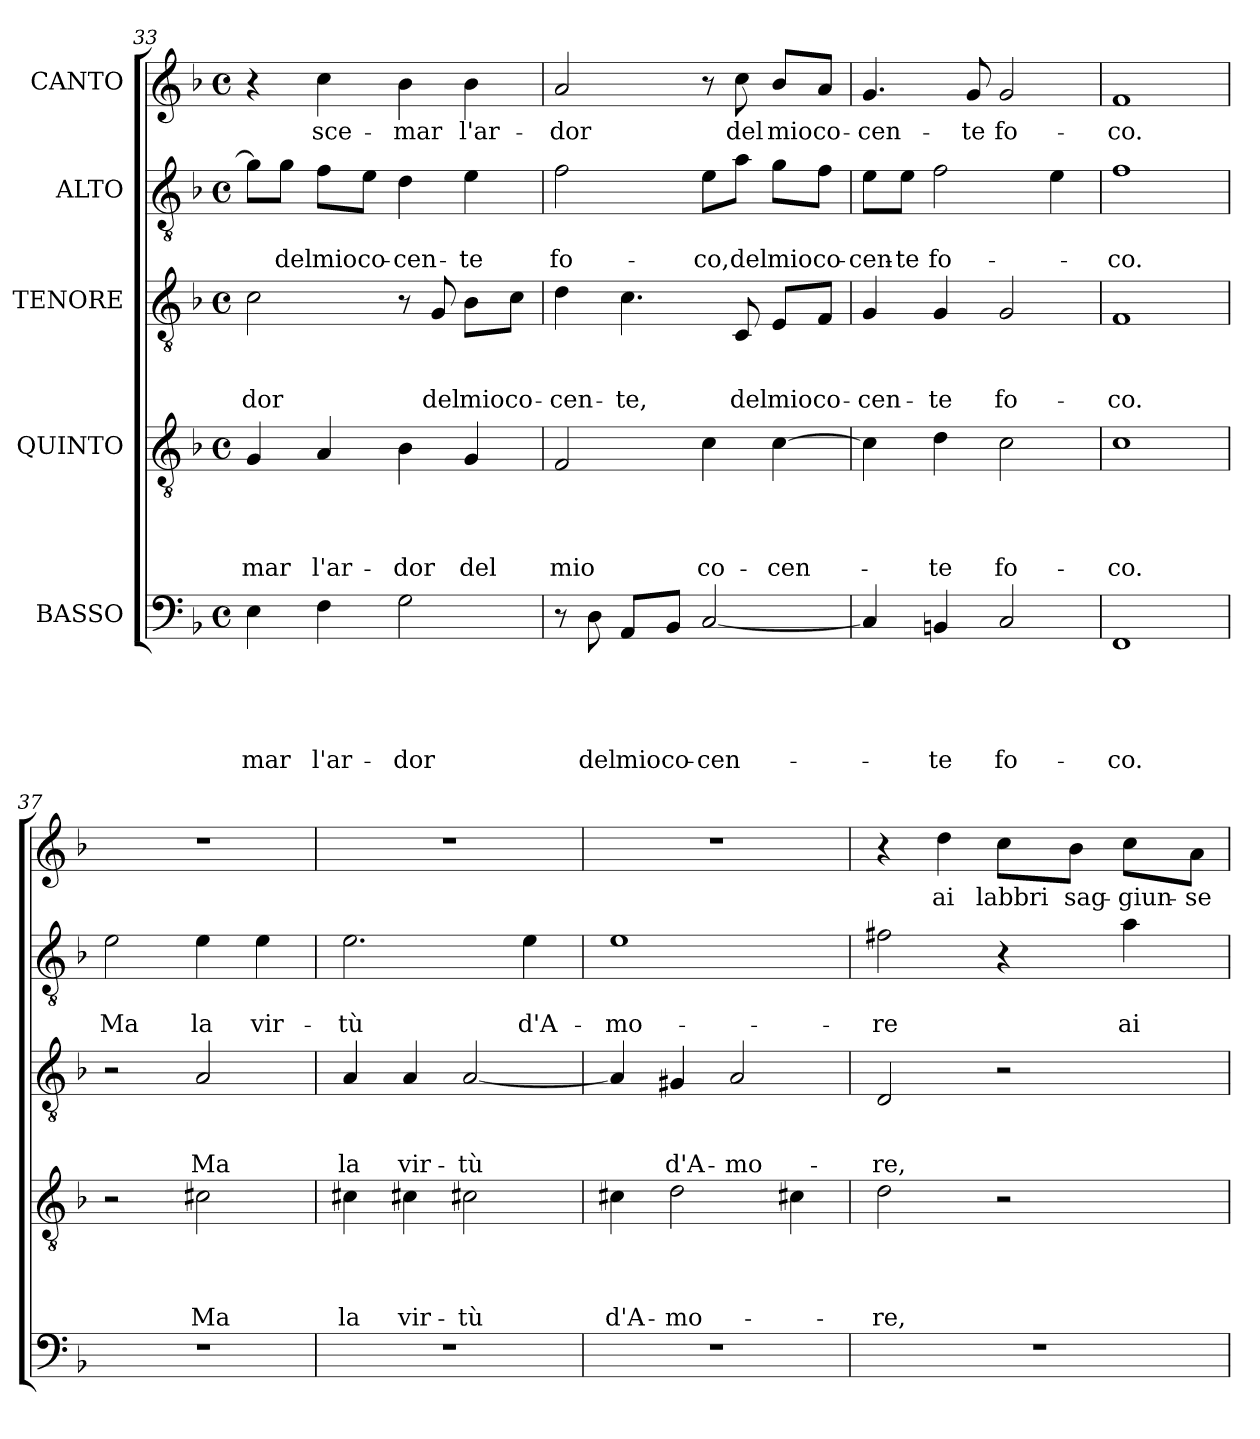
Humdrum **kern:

**kern	**text	**text	**text	**text	**text	**kern	**text	**text	**text	**text	**kern	**text	**text	**text	**kern	**text	**text	**kern	**text
*part5	*part5	*part5	*part5	*part5	*part5	*part4	*part4	*part4	*part4	*part4	*part3	*part3	*part3	*part3	*part2	*part2	*part2	*part1	*part1
*staff5	*staff5	*staff5	*staff5	*staff5	*staff5	*staff4	*staff4	*staff4	*staff4	*staff4	*staff3	*staff3	*staff3	*staff3	*staff2	*staff2	*staff2	*staff1	*staff1
*I"BASSO	*	*	*	*	*	*I"QUINTO	*	*	*	*	*I"TENORE	*	*	*	*I"ALTO	*	*	*I"CANTO	*
*clefF4	*	*	*	*	*	*clefGv2	*	*	*	*	*clefGv2	*	*	*	*clefGv2	*	*	*clefG2	*
*k[b-]	*	*	*	*	*	*k[b-]	*	*	*	*	*k[b-]	*	*	*	*k[b-]	*	*	*k[b-]	*
*F:	*	*	*	*	*	*F:	*	*	*	*	*F:	*	*	*	*F:	*	*	*F:	*
*M4/4	*	*	*	*	*	*M4/4	*	*	*	*	*M4/4	*	*	*	*M4/4	*	*	*M4/4	*
*met(c)	*	*	*	*	*	*met(c)	*	*	*	*	*met(c)	*	*	*	*met(c)	*	*	*met(c)	*
=33	=33	=33	=33	=33	=33	=33	=33	=33	=33	=33	=33	=33	=33	=33	=33	=33	=33	=33	=33
!	!	!	!	!	!LO:LY:b	!	!	!	!	!LO:LY:b	!	!	!	!LO:LY:b	!	!	!	!	!
4E\	.	.	.	.	-mar	4G/	.	.	.	-mar	2c\	.	.	-dor	8g\L]	.	.	4r	.
!	!	!	!	!	!	!	!	!	!	!	!	!	!	!	!	!	!LO:LY:b	!	!
.	.	.	.	.	.	.	.	.	.	.	.	.	.	.	8g\J	.	del	.	.
!	!	!	!	!	!LO:LY:b	!	!	!	!	!LO:LY:b	!	!	!	!	!	!	!LO:LY:b	!	!LO:LY:b
4F\	.	.	.	.	l'ar-	4A/	.	.	.	l'ar-	.	.	.	.	8f\L	.	mio	4cc\	sce-
!	!	!	!	!	!	!	!	!	!	!	!	!	!	!	!	!	!LO:LY:b	!	!
.	.	.	.	.	.	.	.	.	.	.	.	.	.	.	8e\J	.	co-	.	.
!	!	!	!	!	!LO:LY:b	!	!	!	!	!LO:LY:b	!	!	!	!	!	!	!LO:LY:b	!	!LO:LY:b
2G\	.	.	.	.	-dor	4B-\	.	.	.	-dor	8r	.	.	.	4d\	.	-cen-	4b-\	-mar
!	!	!	!	!	!	!	!	!	!	!	!	!	!	!LO:LY:b	!	!	!	!	!
.	.	.	.	.	.	.	.	.	.	.	8G/	.	.	del	.	.	.	.	.
!	!	!	!	!	!	!	!	!	!	!LO:LY:b	!	!	!	!LO:LY:b	!	!	!LO:LY:b	!	!LO:LY:b
.	.	.	.	.	.	4G/	.	.	.	del	8B-\L	.	.	mio	4e\	.	-te	4b-\	l'ar-
!	!	!	!	!	!	!	!	!	!	!	!	!	!	!LO:LY:b	!	!	!	!	!
.	.	.	.	.	.	.	.	.	.	.	8c\J	.	.	co-	.	.	.	.	.
!!LO:LB:g=z
=34	=34	=34	=34	=34	=34	=34	=34	=34	=34	=34	=34	=34	=34	=34	=34	=34	=34	=34	=34
!	!	!	!	!	!	!	!	!	!	!LO:LY:b	!	!	!	!LO:LY:b	!	!	!LO:LY:b	!	!LO:LY:b
8r	.	.	.	.	.	2F/	.	.	.	mio	4d\	.	.	-cen-	2f\	.	fo-	2a/	-dor
!	!	!	!	!	!LO:LY:b	!	!	!	!	!	!	!	!	!	!	!	!	!	!
8D\	.	.	.	.	del	.	.	.	.	.	.	.	.	.	.	.	.	.	.
!	!	!	!	!	!LO:LY:b	!	!	!	!	!	!	!	!	!LO:LY:b	!	!	!	!	!
8AA/L	.	.	.	.	mio	.	.	.	.	.	4.c\	.	.	-te,	.	.	.	.	.
!	!	!	!	!	!LO:LY:b	!	!	!	!	!	!	!	!	!	!	!	!	!	!
8BB-/J	.	.	.	.	co-	.	.	.	.	.	.	.	.	.	.	.	.	.	.
!	!	!	!	!	!LO:LY:b	!	!	!	!	!LO:LY:b	!	!	!	!	!	!	!LO:LY:b	!	!
[<2C/	.	.	.	.	-cen-	4c\	.	.	.	co-	.	.	.	.	8e\L	.	-co,	8r	.
!	!	!	!	!	!	!	!	!	!	!	!	!	!	!LO:LY:b	!	!	!LO:LY:b	!	!LO:LY:b
.	.	.	.	.	.	.	.	.	.	.	8C/	.	.	del	8a\J	.	del	8cc\	del
!	!	!	!	!	!	!	!	!	!	!LO:LY:b	!	!	!	!LO:LY:b	!	!	!LO:LY:b	!	!LO:LY:b
.	.	.	.	.	.	[>4c\	.	.	.	-cen-	8E/L	.	.	mio	8g\L	.	mio	8b-/L	mio
!	!	!	!	!	!	!	!	!	!	!	!	!	!	!LO:LY:b	!	!	!LO:LY:b	!	!LO:LY:b
.	.	.	.	.	.	.	.	.	.	.	8F/J	.	.	co-	8f\J	.	co-	8a/J	co-
=35	=35	=35	=35	=35	=35	=35	=35	=35	=35	=35	=35	=35	=35	=35	=35	=35	=35	=35	=35
!	!	!	!	!	!	!	!	!	!	!	!	!	!	!LO:LY:b	!	!	!LO:LY:b	!	!LO:LY:b
4C/]	.	.	.	.	.	4c\]	.	.	.	.	4G/	.	.	-cen-	8e\L	.	-cen-	4.g/	-cen-
!	!	!	!	!	!	!	!	!	!	!	!	!	!	!	!	!	!LO:LY:b:rj	!	!
.	.	.	.	.	.	.	.	.	.	.	.	.	.	.	8e\J	.	-te	.	.
!	!	!	!	!	!LO:LY:b	!	!	!	!	!LO:LY:b	!	!	!	!LO:LY:b	!	!	!LO:LY:b	!	!
4BBn/	.	.	.	.	-te	4d\	.	.	.	-te	4G/	.	.	-te	2f\	.	fo-	.	.
!	!	!	!	!	!	!	!	!	!	!	!	!	!	!	!	!	!	!	!LO:LY:b
.	.	.	.	.	.	.	.	.	.	.	.	.	.	.	.	.	.	8g/	-te
!	!	!	!	!	!LO:LY:b	!	!	!	!	!LO:LY:b	!	!	!	!LO:LY:b	!	!	!	!	!LO:LY:b
2C/	.	.	.	.	fo-	2c\	.	.	.	fo-	2G/	.	.	fo-	.	.	.	2g/	fo-
.	.	.	.	.	.	.	.	.	.	.	.	.	.	.	4e\	.	.	.	.
=36	=36	=36	=36	=36	=36	=36	=36	=36	=36	=36	=36	=36	=36	=36	=36	=36	=36	=36	=36
!	!	!	!	!	!LO:LY:b	!	!	!	!	!LO:LY:b	!	!	!	!LO:LY:b	!	!	!LO:LY:b	!	!LO:LY:b
1FF	.	.	.	.	-co.	1c	.	.	.	-co.	1F	.	.	-co.	1f	.	-co.	1f	-co.
=37	=37	=37	=37	=37	=37	=37	=37	=37	=37	=37	=37	=37	=37	=37	=37	=37	=37	=37	=37
!	!	!	!	!	!	!	!	!	!	!	!	!	!	!	!	!	!LO:LY:b	!	!
1r	.	.	.	.	.	2r	.	.	.	.	2r	.	.	.	2e\	.	Ma	1r	.
!	!	!	!	!	!	!	!	!	!	!LO:LY:b	!	!	!	!LO:LY:b	!	!	!LO:LY:b	!	!
.	.	.	.	.	.	2c#X\	.	.	.	Ma	2A/	.	.	Ma	4e\	.	la	.	.
!	!	!	!	!	!	!	!	!	!	!	!	!	!	!	!	!	!LO:LY:b	!	!
.	.	.	.	.	.	.	.	.	.	.	.	.	.	.	4e\	.	vir-	.	.
=38	=38	=38	=38	=38	=38	=38	=38	=38	=38	=38	=38	=38	=38	=38	=38	=38	=38	=38	=38
!	!	!	!	!	!	!	!	!	!	!LO:LY:b	!	!	!	!LO:LY:b	!	!	!LO:LY:b	!	!
1r	.	.	.	.	.	4c#i\	.	.	.	la	4A/	.	.	la	2.e\	.	-tù	1r	.
!	!	!	!	!	!	!	!	!	!	!LO:LY:b	!	!	!	!LO:LY:b	!	!	!	!	!
.	.	.	.	.	.	4c#X\	.	.	.	vir-	4A/	.	.	vir-	.	.	.	.	.
!	!	!	!	!	!	!	!	!	!	!LO:LY:b	!	!	!	!LO:LY:b	!	!	!	!	!
.	.	.	.	.	.	2c#X\	.	.	.	-tù	[<2A/	.	.	-tù	.	.	.	.	.
!	!	!	!	!	!	!	!	!	!	!	!	!	!	!	!	!	!LO:LY:b	!	!
.	.	.	.	.	.	.	.	.	.	.	.	.	.	.	4e\	.	d'A-	.	.
=39	=39	=39	=39	=39	=39	=39	=39	=39	=39	=39	=39	=39	=39	=39	=39	=39	=39	=39	=39
!	!	!	!	!	!	!	!	!	!	!LO:LY:b	!	!	!	!	!	!	!LO:LY:b	!	!
1r	.	.	.	.	.	4c#X\	.	.	.	d'A-	4A/]	.	.	.	1e	.	-mo-	1r	.
!	!	!	!	!	!	!	!	!	!	!LO:LY:b	!	!	!	!LO:LY:b	!	!	!	!	!
.	.	.	.	.	.	2d\	.	.	.	-mo-	4G#X/	.	.	d'A-	.	.	.	.	.
!	!	!	!	!	!	!	!	!	!	!	!	!	!	!LO:LY:b	!	!	!	!	!
.	.	.	.	.	.	.	.	.	.	.	2A/	.	.	-mo-	.	.	.	.	.
.	.	.	.	.	.	4c#X\	.	.	.	.	.	.	.	.	.	.	.	.	.
!!LO:LB:g=z
=40	=40	=40	=40	=40	=40	=40	=40	=40	=40	=40	=40	=40	=40	=40	=40	=40	=40	=40	=40
!	!	!	!	!	!	!	!	!	!	!LO:LY:b	!	!	!	!LO:LY:b	!	!	!LO:LY:b	!	!
1r	.	.	.	.	.	2d\	.	.	.	-re,	2D/	.	.	-re,	2f#X\	.	-re	4r	.
!	!	!	!	!	!	!	!	!	!	!	!	!	!	!	!	!	!	!	!LO:LY:b
.	.	.	.	.	.	.	.	.	.	.	.	.	.	.	.	.	.	4dd\	ai
!	!	!	!	!	!	!	!	!	!	!	!	!	!	!	!	!	!	!	!LO:LY:b
.	.	.	.	.	.	2r	.	.	.	.	2r	.	.	.	4r	.	.	8cc\L	lab­bri
!	!	!	!	!	!	!	!	!	!	!	!	!	!	!	!	!	!	!	!LO:LY:b
.	.	.	.	.	.	.	.	.	.	.	.	.	.	.	.	.	.	8b-\J	sag-
!	!	!	!	!	!	!	!	!	!	!	!	!	!	!	!	!	!LO:LY:b	!	!LO:LY:b:rj
.	.	.	.	.	.	.	.	.	.	.	.	.	.	.	4a\	.	ai	8cc\L	-giun-
!	!	!	!	!	!	!	!	!	!	!	!	!	!	!	!	!	!	!	!LO:LY:b:rj
.	.	.	.	.	.	.	.	.	.	.	.	.	.	.	.	.	.	8a\J	-se
=	=	=	=	=	=	=	=	=	=	=	=	=	=	=	=	=	=	=	=
*-	*-	*-	*-	*-	*-	*-	*-	*-	*-	*-	*-	*-	*-	*-	*-	*-	*-	*-	*-
